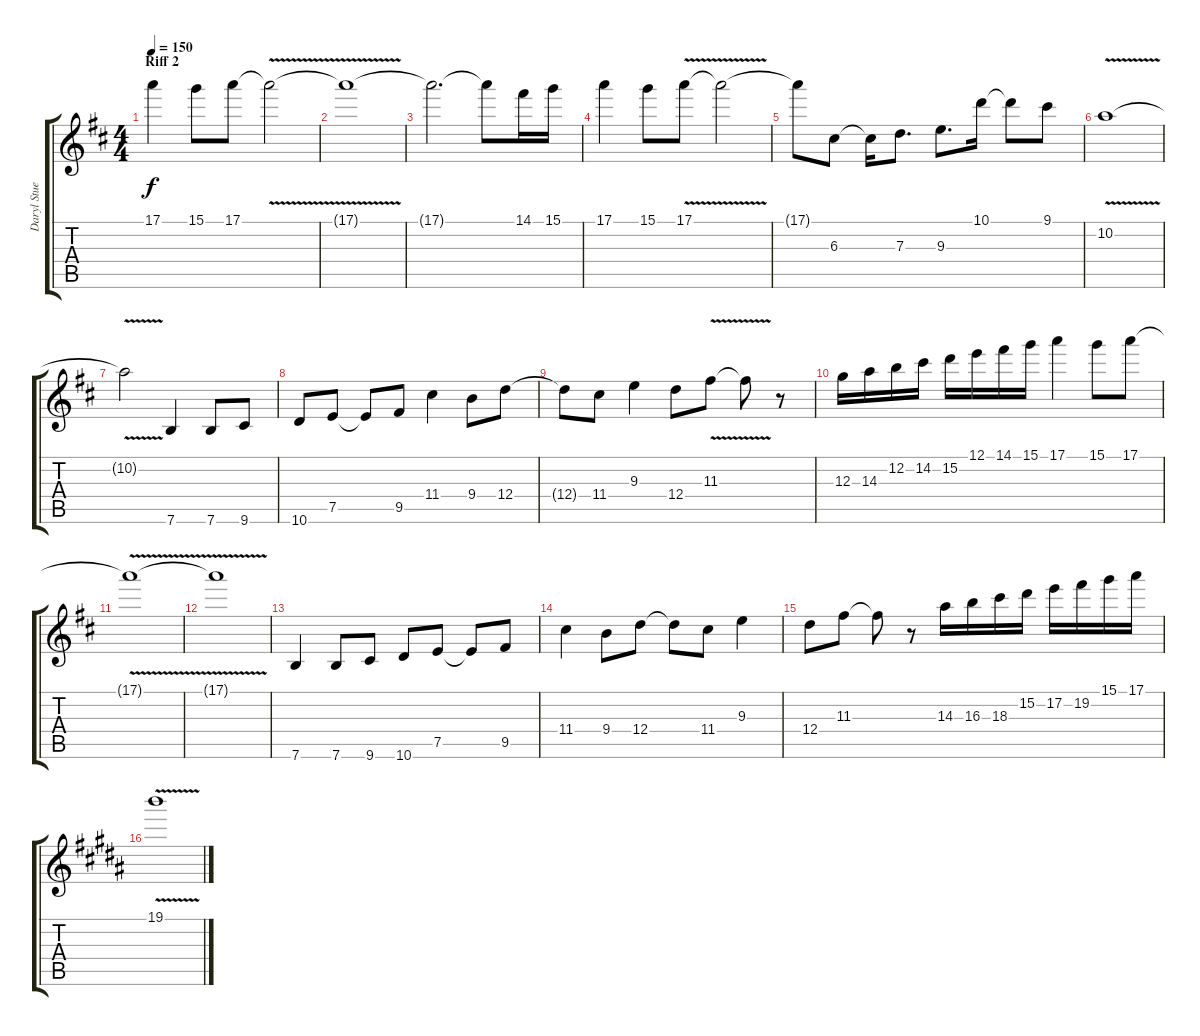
\track ("Daryl Stuermer [Guitar]" "Daryl Stue") {instrument overdrivenguitar}
\staff {score tabs}
\tuning (E4 B3 G3 D3 A2 E2) {hide}
\ts (4 4)
\section ("" "Riff 2")
\tempo 150
\clef g2
\ks d
17.1.4{dy f} 15.1.8 17.1.8 17.1{v t}.2 |
17.1{t}.1 |
17.1{t}.2{d} 17.1{t}.8 14.1.16 15.1.16 |
17.1.4 15.1.8 17.1{v}.8 17.1{t}.2 |
17.1{t}.8 6.3.8 6.3{t}.16 7.3.8{d} 9.3.8{d} 10.1.16 10.1{t}.8 9.1.8 |
10.2{v}.1 |
10.2{t}.2 7.6.4 7.6.8 9.6.8 |
10.6.8 7.5.8 7.5{t}.8 9.5.8 11.4.4 9.4.8 12.4.8 |
12.4{t}.8 11.4.8 9.3.4 12.4.8 11.3{v}.8 11.3{t}.8 r.8 |
12.3.16 14.3.16 12.2.16 14.2.16 15.2.16 12.1.16 14.1.16 15.1.16 17.1.4 15.1.8 17.1.8 |
17.1{v t}.1 |
17.1{t}.1 |
7.6.4 7.6.8 9.6.8 10.6.8 7.5.8 7.5{t}.8 9.5.8 |
11.4.4 9.4.8 12.4.8 12.4{t}.8 11.4.8 9.3.4 |
12.4.8 11.3.8 11.3{t}.8 r.8 14.3.16 16.3.16 18.3.16 15.2.16 17.2.16 19.2.16 15.1.16 17.1.16 |
\ks b
19.1{v}.1
